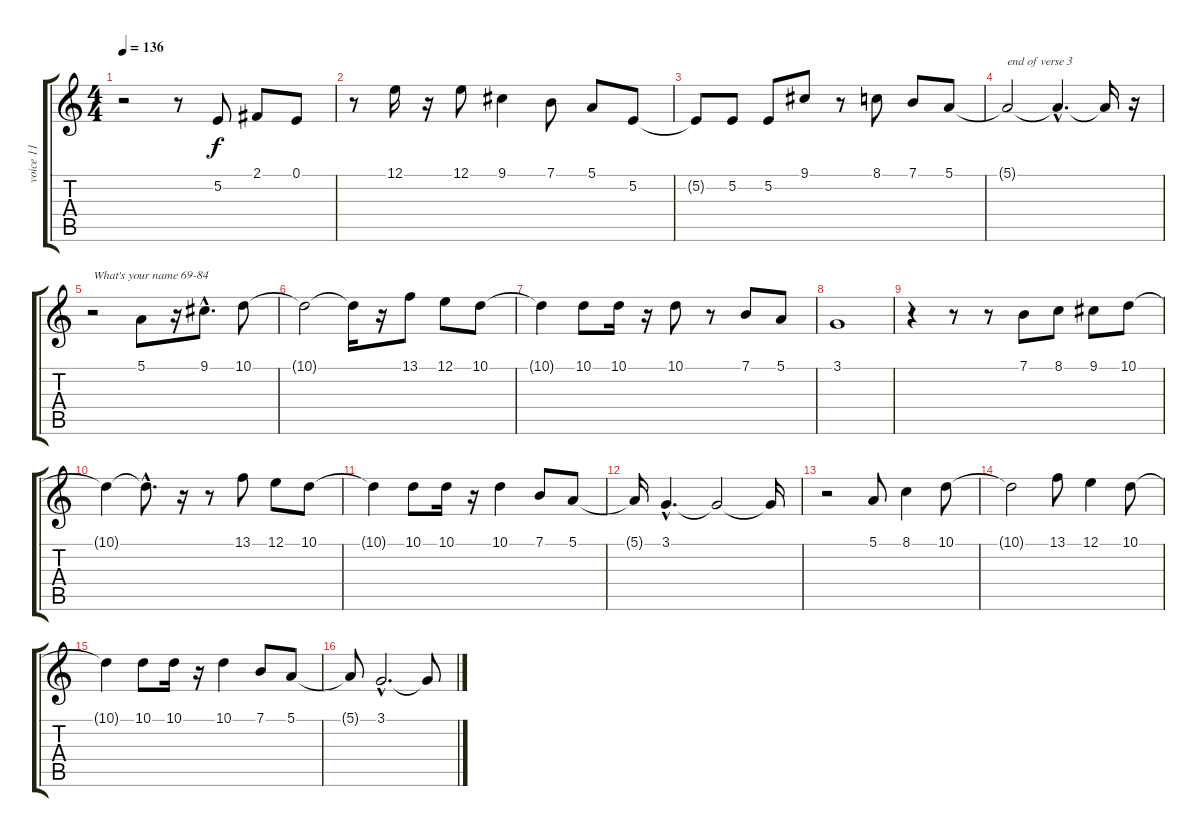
\track ("voice 11" "voice 11") {instrument vibraphone}
\staff {score tabs}
\tuning (E4 B3 G3 D3 A2 E2) {hide}
\ts (4 4)
\tempo 136
\clef g2
\ks c
r.2{dy f} r.8 5.2.8 2.1.8 0.1.8 |
r.8 12.1.16 r.16 12.1.8 9.1.4 7.1.8 5.1.8 5.2.8 |
5.2{t}.8 5.2.8 5.2.8 9.1.8 r.8 8.1.8 7.1.8 5.1.8 |
5.1{t}.2{txt "end of verse 3"} 5.1{hac t}.4{d} 5.1{t}.16 r.16 |
r.2{txt "What's your name 69-84"} 5.1.8 r.16 9.1{hac}.8{d} 10.1.8 |
10.1{t}.2 10.1{t}.16 r.16 13.1.8 12.1.8 10.1.8 |
10.1{t}.4 10.1.8 10.1.16 r.16 10.1.8 r.8 7.1.8 5.1.8 |
3.1.1 |
r.4 r.8 r.8 7.1.8 8.1.8 9.1.8 10.1.8 |
10.1{t}.4 10.1{hac t}.8{d} r.16 r.8 13.1.8 12.1.8 10.1.8 |
10.1{t}.4 10.1.8 10.1.16 r.16 10.1.4 7.1.8 5.1.8 |
5.1{t}.16 3.1{hac}.4{d} 3.1{t}.2 3.1{t}.16 |
r.2 5.1.8 8.1.4 10.1.8 |
10.1{t}.2 13.1.8 12.1.4 10.1.8 |
10.1{t}.4 10.1.8 10.1.16 r.16 10.1.4 7.1.8 5.1.8 |
5.1{t}.8 3.1{hac}.2{d} 3.1{t}.8
